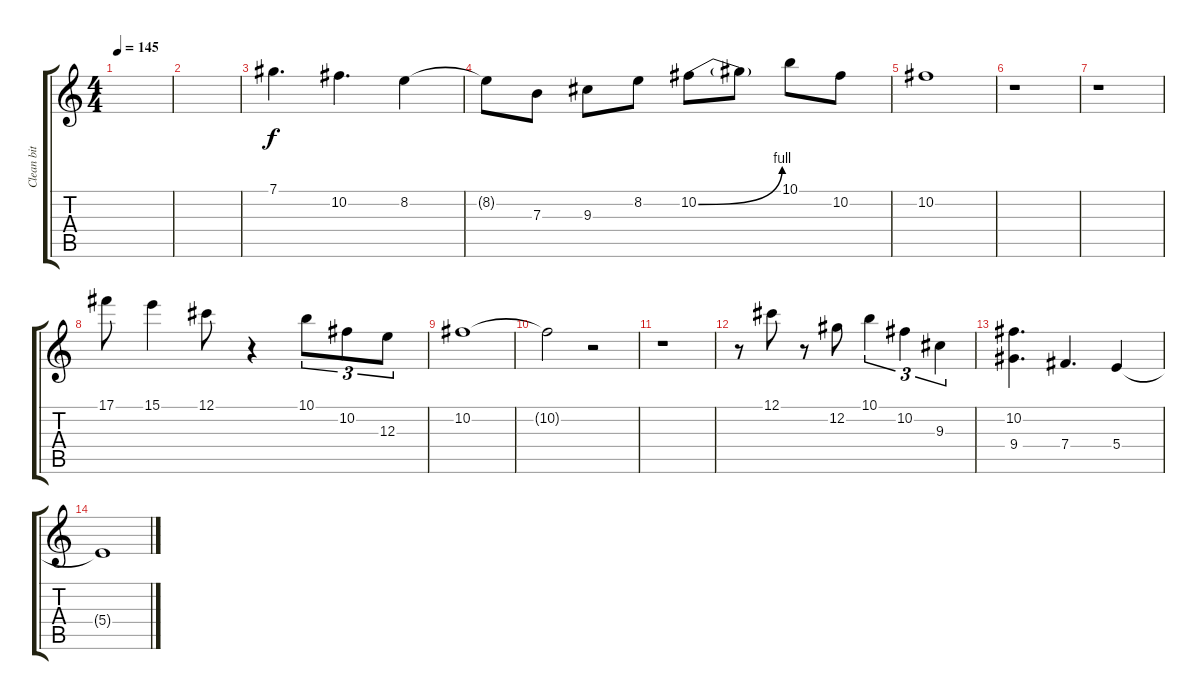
\track ("Clean bit" "Clean bit") {instrument electricguitarclean}
\staff {score tabs}
\tuning (Db4 Ab3 E3 B2 Gb2 Db2) {hide}
\ts (4 4)
\tempo 145
\clef g2
\ks c
|
|
7.1.4{d} 10.2.4{d} 8.2.4 |
8.2{t}.8 7.3.8 9.3.8 8.2.8 10.2{be (bend 0 0 60 4)}.8 10.2{t}.8 10.1.8 10.2.8 |
10.2.1 |
r.1 |
r.1 |
17.1.8 15.1.4 12.1.8 r.4 10.1.8{tu (3 2)} 10.2.8{tu (3 2)} 12.3.8{tu (3 2)} |
10.2.1 |
10.2{t}.2 r.2 |
r.1 |
r.8 12.1.8 r.8 12.2.8 10.1.4{tu (3 2)} 10.2.4{tu (3 2)} 9.3.4{tu (3 2)} |
(10.2 9.4).4{d} 7.4.4{d} 5.4.4 |
5.4{t}.1
